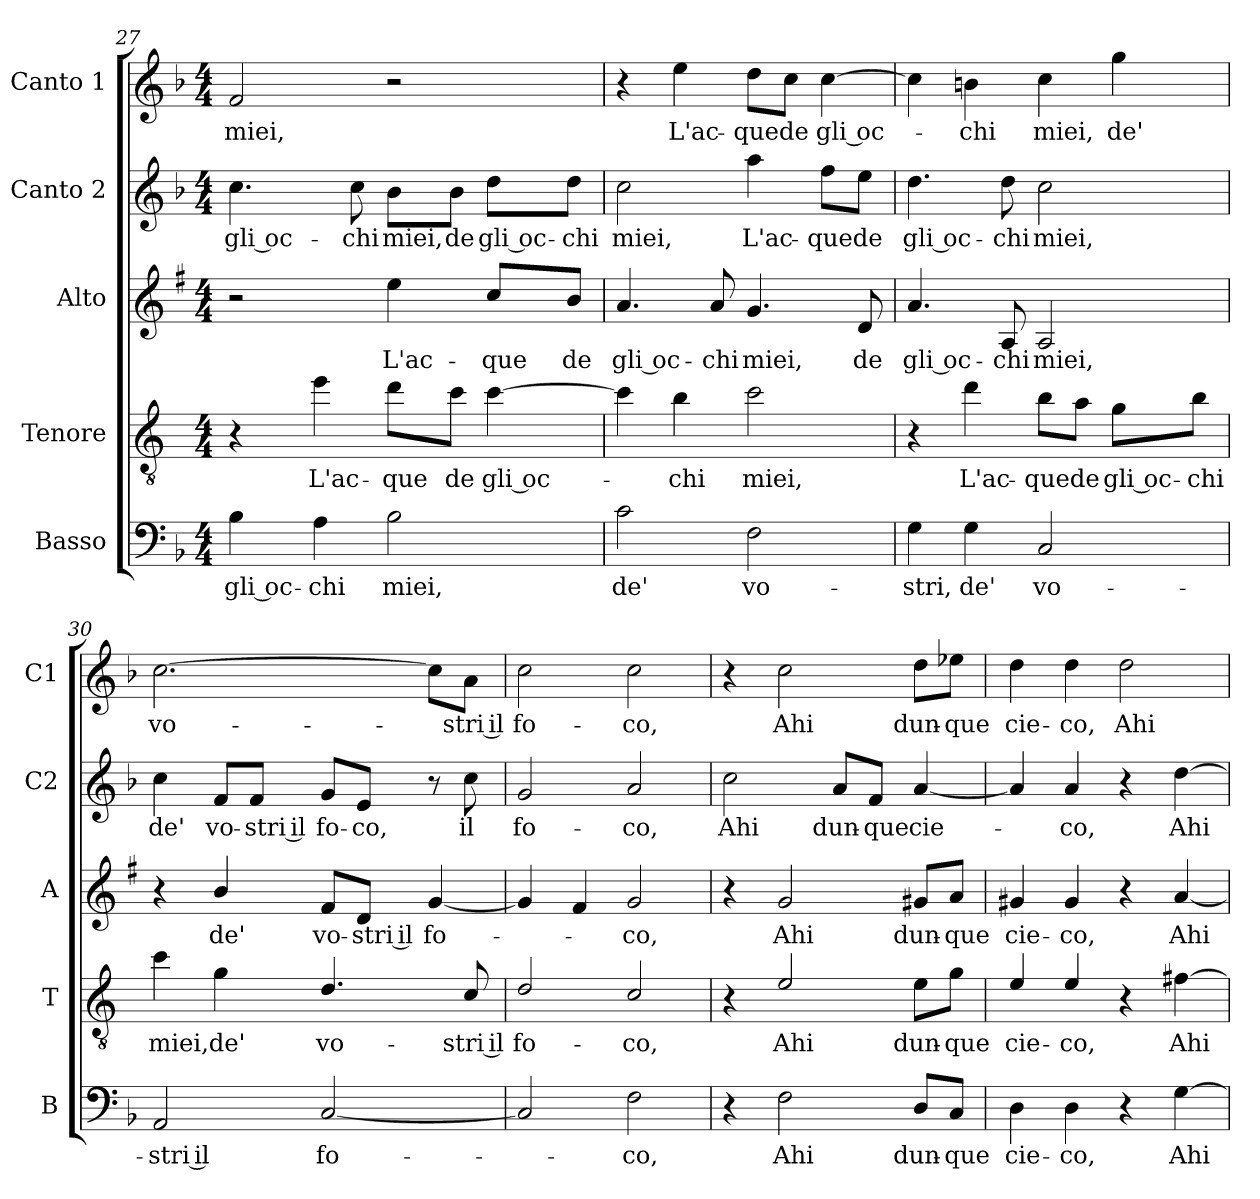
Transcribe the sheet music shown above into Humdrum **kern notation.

**kern	**text	**kern	**text	**kern	**text	**kern	**text	**kern	**text
*part5	*part5	*part4	*part4	*part3	*part3	*part2	*part2	*part1	*part1
*staff5	*staff5	*staff4	*staff4	*staff3	*staff3	*staff2	*staff2	*staff1	*staff1
*I"Basso	*	*I"Tenore	*	*I"Alto	*	*I"Canto 2	*	*I"Canto 1	*
*I'B	*	*I'T	*	*I'A	*	*I'C2	*	*I'C1	*
*clefF4	*	*clefGv2	*	*clefG2	*	*clefG2	*	*clefG2	*
*	*	*ITrd4c7	*	*ITrd1c2	*	*	*	*	*
*k[b-]	*	*k[b-]	*	*k[b-]	*	*k[b-]	*	*k[b-]	*
*F:	*	*F:	*	*F:	*	*F:	*	*F:	*
*M4/4	*	*M4/4	*	*M4/4	*	*M4/4	*	*M4/4	*
=27	=27	=27	=27	=27	=27	=27	=27	=27	=27
!	!LO:LY:b	!	!	!	!	!	!LO:LY:b	!	!LO:LY:b
4B-\	gli oc-	4r	.	2r	.	4.cc\	gli oc-	2f/	miei,
!	!LO:LY:b	!	!LO:LY:b	!	!	!	!	!	!
4A\	-chi	4a\	L'ac-	.	.	.	.	.	.
!	!	!	!	!	!	!	!LO:LY:b	!	!
.	.	.	.	.	.	8cc\	-chi	.	.
!	!LO:LY:b	!	!LO:LY:b	!	!LO:LY:b	!	!LO:LY:b	!	!
2B-\	miei,	8g\L	-que	4dd\	L'ac-	8b-\L	miei,	2r	.
!	!	!	!LO:LY:b	!	!	!	!LO:LY:b	!	!
.	.	8f\J	de	.	.	8b-\J	de	.	.
!	!	!	!LO:LY:b	!	!LO:LY:b	!	!LO:LY:b	!	!
.	.	[4f\	gli oc-	8b-/L	-que	8dd\L	gli oc-	.	.
!	!	!	!	!	!LO:LY:b	!	!LO:LY:b	!	!
.	.	.	.	8a/J	de	8dd\J	-chi	.	.
!!LO:PB:g=z
=28	=28	=28	=28	=28	=28	=28	=28	=28	=28
!	!LO:LY:b	!	!	!	!LO:LY:b	!	!LO:LY:b	!	!
2c\	de'	4f\]	.	4.g/	gli oc-	2cc\	miei,	4r	.
!	!	!	!LO:LY:b	!	!	!	!	!	!LO:LY:b
.	.	4e\	-chi	.	.	.	.	4ee\	L'ac-
!	!	!	!	!	!LO:LY:b	!	!	!	!
.	.	.	.	8g/	-chi	.	.	.	.
!	!LO:LY:b	!	!LO:LY:b	!	!LO:LY:b	!	!LO:LY:b	!	!LO:LY:b
2F\	vo-	2f\	miei,	4.f/	miei,	4aa\	L'ac-	8dd\L	-que
!	!	!	!	!	!	!	!	!	!LO:LY:b
.	.	.	.	.	.	.	.	8cc\J	de
!	!	!	!	!	!	!	!LO:LY:b	!	!LO:LY:b
.	.	.	.	.	.	8ff\L	-que	[4cc\	gli oc-
!	!	!	!	!	!LO:LY:b	!	!LO:LY:b	!	!
.	.	.	.	8c/	de	8ee\J	de	.	.
=29	=29	=29	=29	=29	=29	=29	=29	=29	=29
!	!LO:LY:b	!	!	!	!LO:LY:b	!	!LO:LY:b	!	!
4G\	-stri,	4r	.	4.g/	gli oc-	4.dd\	gli oc-	4cc\]	.
!	!LO:LY:b	!	!LO:LY:b	!	!	!	!	!	!LO:LY:b
4G\	de'	4g\	L'ac-	.	.	.	.	4bn\	-chi
!	!	!	!	!	!LO:LY:b	!	!LO:LY:b	!	!
.	.	.	.	8G/	-chi	8dd\	-chi	.	.
!	!LO:LY:b	!	!LO:LY:b	!	!LO:LY:b	!	!LO:LY:b	!	!LO:LY:b
2C/	vo-	8e\L	-que	2G/	miei,	2cc\	miei,	4cc\	miei,
!	!	!	!LO:LY:b	!	!	!	!	!	!
.	.	8d\J	de	.	.	.	.	.	.
!	!	!	!LO:LY:b	!	!	!	!	!	!LO:LY:b
.	.	8c\L	gli oc-	.	.	.	.	4gg\	de'
!	!	!	!LO:LY:b	!	!	!	!	!	!
.	.	8e\J	-chi	.	.	.	.	.	.
=30	=30	=30	=30	=30	=30	=30	=30	=30	=30
!	!LO:LY:b	!	!LO:LY:b	!	!	!	!LO:LY:b	!	!LO:LY:b
2AA/	-stri il	4f\	miei,	4r	.	4cc\	de'	[2.cc\	vo-
!	!	!	!LO:LY:b	!	!LO:LY:b	!	!LO:LY:b	!	!
.	.	4c\	de'	4a/	de'	8f/L	vo-	.	.
!	!	!	!	!	!	!	!LO:LY:b	!	!
.	.	.	.	.	.	8f/J	-stri il	.	.
!	!LO:LY:b	!	!LO:LY:b	!	!LO:LY:b	!	!LO:LY:b	!	!
[2C/	fo-	4.G/	vo-	8e/L	vo-	8g/L	fo-	.	.
!	!	!	!	!	!LO:LY:b	!	!LO:LY:b	!	!
.	.	.	.	8c/J	-stri il	8e/J	-co,	.	.
!	!	!	!	!	!LO:LY:b	!	!	!	!
.	.	.	.	[4f/	fo-	8r	.	8cc\L]	.
!	!	!	!LO:LY:b	!	!	!	!LO:LY:b	!	!LO:LY:b
.	.	8F/	-stri il	.	.	8cc\	il	8a\J	-stri il
=31	=31	=31	=31	=31	=31	=31	=31	=31	=31
!	!	!	!LO:LY:b	!	!	!	!LO:LY:b	!	!LO:LY:b
2C/]	.	2G/	fo-	4f/]	.	2g/	fo-	2cc\	fo-
.	.	.	.	4e/	.	.	.	.	.
!	!LO:LY:b	!	!LO:LY:b	!	!LO:LY:b	!	!LO:LY:b	!	!LO:LY:b
2F\	-co,	2F/	-co,	2f/	-co,	2a/	-co,	2cc\	-co,
!!LO:LB:g=z
=32	=32	=32	=32	=32	=32	=32	=32	=32	=32
!	!	!	!	!	!	!	!LO:LY:b	!	!
4r	.	4r	.	4r	.	2cc\	Ahi	4r	.
!	!LO:LY:b	!	!LO:LY:b	!	!LO:LY:b	!	!	!	!LO:LY:b
2F\	Ahi	2A/	Ahi	2f/	Ahi	.	.	2cc\	Ahi
!	!	!	!	!	!	!	!LO:LY:b	!	!
.	.	.	.	.	.	8a/L	dun-	.	.
!	!	!	!	!	!	!	!LO:LY:b	!	!
.	.	.	.	.	.	8f/J	-que	.	.
!	!LO:LY:b	!	!LO:LY:b	!	!LO:LY:b	!	!LO:LY:b	!	!LO:LY:b
8D/L	dun-	8A\L	dun-	8f#X/L	dun-	[4a/	cie-	8dd\L	dun-
!	!LO:LY:b	!	!LO:LY:b	!	!LO:LY:b	!	!	!	!LO:LY:b
8C/J	-que	8c\J	-que	8g/J	-que	.	.	8ee-X\J	-que
=33	=33	=33	=33	=33	=33	=33	=33	=33	=33
!	!LO:LY:b	!	!LO:LY:b	!	!LO:LY:b	!	!	!	!LO:LY:b
4D\	cie-	4A/	cie-	4f#X/	cie-	4a/]	.	4dd\	cie-
!	!LO:LY:b	!	!LO:LY:b	!	!LO:LY:b	!	!LO:LY:b	!	!LO:LY:b
4D\	-co,	4A/	-co,	4f#/	-co,	4a/	-co,	4dd\	-co,
!	!	!	!	!	!	!	!	!	!LO:LY:b
4r	.	4r	.	4r	.	4r	.	2dd\	Ahi
!	!LO:LY:b	!	!LO:LY:b	!	!LO:LY:b	!	!LO:LY:b	!	!
[4G\	Ahi	[4Bn\	Ahi	[4g/	Ahi	[4dd\	Ahi	.	.
=	=	=	=	=	=	=	=	=	=
*-	*-	*-	*-	*-	*-	*-	*-	*-	*-
